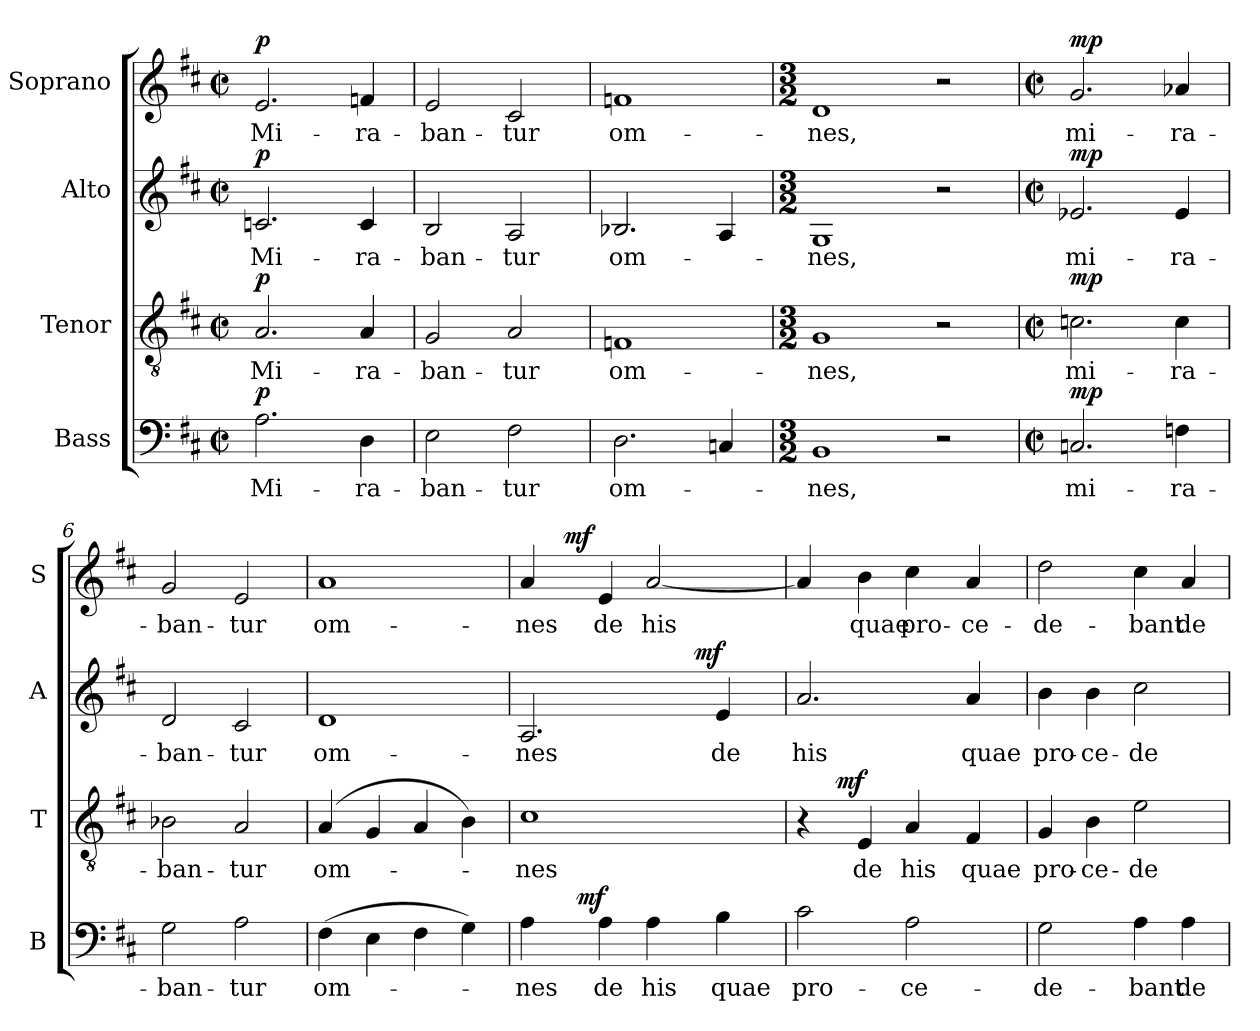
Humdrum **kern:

**kern	**text	**dynam	**kern	**text	**dynam	**kern	**text	**dynam	**kern	**text	**dynam
*part4	*part4	*part4	*part3	*part3	*part3	*part2	*part2	*part2	*part1	*part1	*part1
*staff4	*staff4	*staff4	*staff3	*staff3	*staff3	*staff2	*staff2	*staff2	*staff1	*staff1	*staff1
*I"Bass	*	*	*I"Tenor	*	*	*I"Alto	*	*	*I"Soprano	*	*
*I'B	*	*	*I'T	*	*	*I'A	*	*	*I'S	*	*
*clefF4	*	*	*clefGv2	*	*	*clefG2	*	*	*clefG2	*	*
*k[f#c#]	*	*	*k[f#c#]	*	*	*k[f#c#]	*	*	*k[f#c#]	*	*
*D:	*	*	*D:	*	*	*D:	*	*	*D:	*	*
*M2/2	*	*	*M2/2	*	*	*M2/2	*	*	*M2/2	*	*
*met(c|)	*	*	*met(c|)	*	*	*met(c|)	*	*	*met(c|)	*	*
=1	=1	=1	=1	=1	=1	=1	=1	=1	=1	=1	=1
!	!LO:LY:b	!LO:DY:b	!	!LO:LY:b	!LO:DY:b	!	!LO:LY:b	!LO:DY:b	!	!LO:LY:b	!LO:DY:b
2.A\	Mi-	p	2.A/	Mi-	p	2.cn/	Mi-	p	2.e/	Mi-	p
!	!LO:LY:b	!	!	!LO:LY:b	!	!	!LO:LY:b	!	!	!LO:LY:b	!
4D\	-ra-	.	4A/	-ra-	.	4c/	-ra-	.	4fn/	-ra-	.
=2	=2	=2	=2	=2	=2	=2	=2	=2	=2	=2	=2
!	!LO:LY:b	!	!	!LO:LY:b	!	!	!LO:LY:b	!	!	!LO:LY:b	!
2E\	-ban-	.	2G/	-ban-	.	2B/	-ban-	.	2e/	-ban-	.
!	!LO:LY:b	!	!	!LO:LY:b	!	!	!LO:LY:b	!	!	!LO:LY:b	!
2F#\	-tur	.	2A/	-tur	.	2A/	-tur	.	2c#/	-tur	.
=3	=3	=3	=3	=3	=3	=3	=3	=3	=3	=3	=3
!	!LO:LY:b	!	!	!LO:LY:b	!	!	!LO:LY:b	!	!	!LO:LY:b	!
2.D\	om-	.	1Fn	om-	.	2.B-X/	om-	.	1fn	om-	.
4Cn/	.	.	.	.	.	4A/	.	.	.	.	.
=4	=4	=4	=4	=4	=4	=4	=4	=4	=4	=4	=4
*M3/2	*	*	*M3/2	*	*	*M3/2	*	*	*M3/2	*	*
!	!LO:LY:b	!	!	!LO:LY:b	!	!	!LO:LY:b	!	!	!LO:LY:b	!
1BB	-nes,	.	1G	-nes,	.	1G	-nes,	.	1d	-nes,	.
2r	.	.	2r	.	.	2r	.	.	2r	.	.
=5	=5	=5	=5	=5	=5	=5	=5	=5	=5	=5	=5
*M2/2	*	*	*M2/2	*	*	*M2/2	*	*	*M2/2	*	*
*met(c|)	*	*	*met(c|)	*	*	*met(c|)	*	*	*met(c|)	*	*
!	!LO:LY:b	!LO:DY:a	!	!LO:LY:b	!LO:DY:a	!	!LO:LY:b	!LO:DY:a	!	!LO:LY:b	!LO:DY:a
2.Cn/	mi-	mp	2.cn\	mi-	mp	2.e-X/	mi-	mp	2.g/	mi-	mp
!	!LO:LY:b	!	!	!LO:LY:b	!	!	!LO:LY:b	!	!	!LO:LY:b	!
4Fn\	-ra-	.	4c\	-ra-	.	4e-/	-ra-	.	4a-X/	-ra-	.
=6	=6	=6	=6	=6	=6	=6	=6	=6	=6	=6	=6
!	!LO:LY:b	!	!	!LO:LY:b	!	!	!LO:LY:b	!	!	!LO:LY:b	!
2G\	-ban-	.	2B-X\	-ban-	.	2d/	-ban-	.	2g/	-ban-	.
!	!LO:LY:b	!	!	!LO:LY:b	!	!	!LO:LY:b	!	!	!LO:LY:b	!
2A\	-tur	.	2A/	-tur	.	2c#/	-tur	.	2e/	-tur	.
=7	=7	=7	=7	=7	=7	=7	=7	=7	=7	=7	=7
!	!LO:LY:b	!	!	!LO:LY:b	!	!	!LO:LY:b	!	!	!LO:LY:b	!
(>4F#\	om-	.	(4A/	om-	.	1d	om-	.	1a	om-	.
4E\	.	.	4G/	.	.	.	.	.	.	.	.
4F#\	.	.	4A/	.	.	.	.	.	.	.	.
4G\)	.	.	4B\)	.	.	.	.	.	.	.	.
!!LO:LB:g=z
=8	=8	=8	=8	=8	=8	=8	=8	=8	=8	=8	=8
!	!LO:LY:b	!	!	!LO:LY:b	!	!	!LO:LY:b	!	!	!LO:LY:b	!
*^	*	*	*	*	*	*^	*	*	*^	*	*
4A\	8.ryy	-nes	.	1c#	-nes	.	2.A/	2ryy	-nes	.	4a/	8ryy	-nes	.
.	.	.	.	.	.	.	.	.	.	.	.	32ryy	.	.
!	!	!	!	!	!	!	!	!	!	!	!	!	!	!LO:DY:a
.	.	.	.	.	.	.	.	.	.	.	.	2ryy	.	mf
!	!	!	!LO:DY:a	!	!	!	!	!	!	!	!	!	!	!
.	2ryy	.	mf	.	.	.	.	.	.	.	.	.	.	.
!	!	!LO:LY:b	!	!	!	!	!	!	!	!	!	!	!LO:LY:b	!
4A\	.	de	.	.	.	.	.	.	.	.	4e/	.	de	.
!	!	!LO:LY:b	!	!	!	!	!	!	!	!	!	!	!LO:LY:b	!
4A\	.	his	.	.	.	.	.	8.ryy	.	.	[<2a/	.	his	.
.	.	.	.	.	.	.	.	.	.	.	.	4ryy	.	.
!	!	!	!	!	!	!	!	!	!	!LO:DY:a	!	!	!	!
.	4ryy	.	.	.	.	.	.	4ryy	.	mf	.	.	.	.
!	!	!LO:LY:b	!	!	!	!	!	!	!LO:LY:b	!	!	!	!	!
4B\	.	quae	.	.	.	.	4e/	.	de	.	.	.	.	.
.	.	.	.	.	.	.	.	.	.	.	.	16.ryy	.	.
.	16ryy	.	.	.	.	.	.	16ryy	.	.	.	.	.	.
=9	=9	=9	=9	=9	=9	=9	=9	=9	=9	=9	=9	=9	=9	=9
!	!	!LO:LY:b	!	!	!	!	!	!	!LO:LY:b	!	!	!	!	!
*	*	*	*	*	*	*	*v	*v	*	*	*	*	*	*
*v	*v	*	*	*^	*	*	*	*	*	*v	*v	*	*
2c#\	pro-	.	4r	8.ryy	.	.	2.a/	his	.	4a/]	.	.
!	!	!	!	!	!	!LO:DY:a	!	!	!	!	!	!
.	.	.	.	2ryy	.	mf	.	.	.	.	.	.
!	!	!	!	!	!LO:LY:b	!	!	!	!	!	!LO:LY:b	!
.	.	.	4E/	.	de	.	.	.	.	4b\	quae	.
!	!LO:LY:b	!	!	!	!LO:LY:b	!	!	!	!	!	!LO:LY:b	!
2A\	-ce-	.	4A/	.	his	.	.	.	.	4cc#\	pro-	.
.	.	.	.	4ryy	.	.	.	.	.	.	.	.
!	!	!	!	!	!LO:LY:b	!	!	!LO:LY:b	!	!	!LO:LY:b	!
.	.	.	4F#/	.	quae	.	4a/	quae	.	4a/	-ce-	.
.	.	.	.	16ryy	.	.	.	.	.	.	.	.
=10	=10	=10	=10	=10	=10	=10	=10	=10	=10	=10	=10	=10
!	!LO:LY:b	!	!	!	!LO:LY:b	!	!	!LO:LY:b	!	!	!LO:LY:b	!
*	*	*	*v	*v	*	*	*	*	*	*	*	*
2G\	-de-	.	4G/	pro-	.	4b\	pro-	.	2dd\	-de-	.
!	!	!	!	!LO:LY:b	!	!	!LO:LY:b	!	!	!	!
.	.	.	4B\	-ce-	.	4b\	-ce-	.	.	.	.
!	!LO:LY:b	!	!	!LO:LY:b	!	!	!LO:LY:b	!	!	!LO:LY:b	!
4A\	-bant	.	2e\	-de-	.	2cc#\	-de-	.	4cc#\	-bant	.
!	!LO:LY:b	!	!	!	!	!	!	!	!	!LO:LY:b	!
4A\	de	.	.	.	.	.	.	.	4a/	de	.
=	=	=	=	=	=	=	=	=	=	=	=
*-	*-	*-	*-	*-	*-	*-	*-	*-	*-	*-	*-
